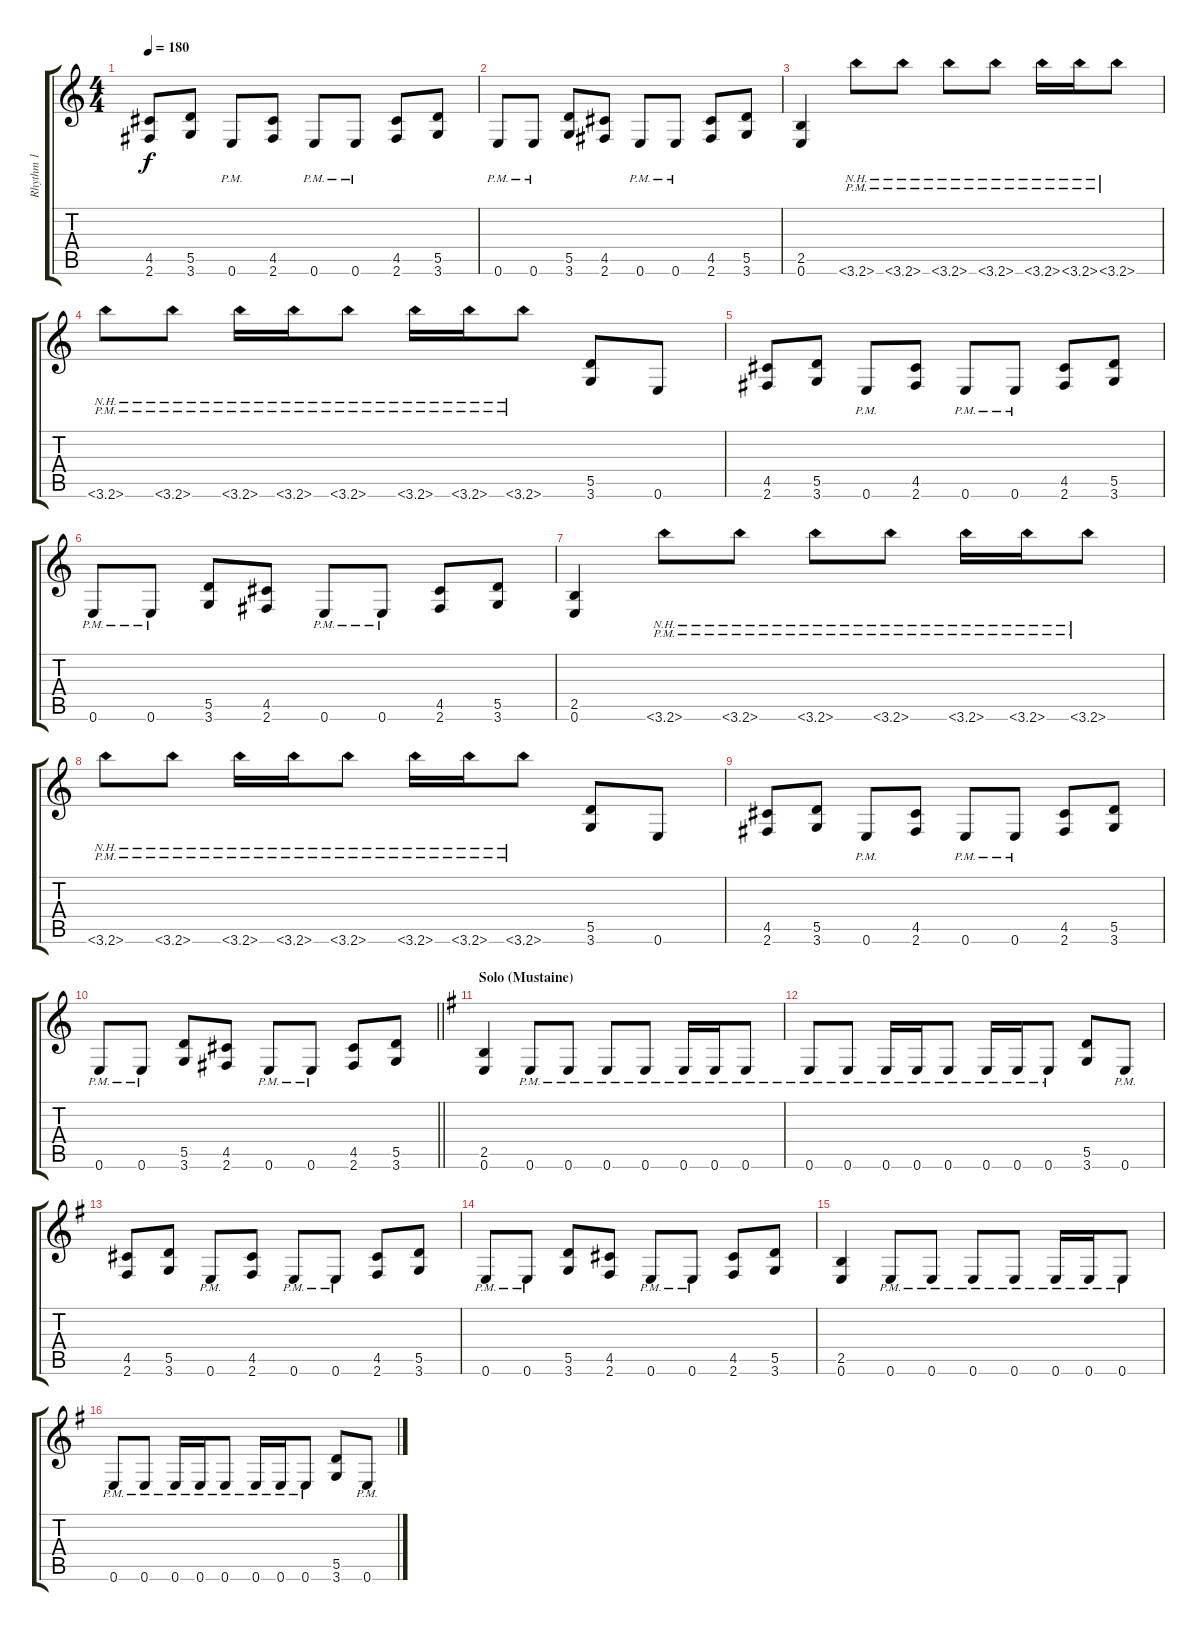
\track ("Rhythm 1" "Rhythm 1") {instrument distortionguitar}
\staff {score tabs}
\tuning (E4 B3 G3 D3 A2 E2) {hide}
\ts (4 4)
\tempo 180
\clef g2
\ks c
(4.5 2.6).8{dy f} (5.5 3.6).8 0.6{pm}.8 (4.5 2.6).8 0.6{pm}.8 0.6{pm}.8 (4.5 2.6).8 (5.5 3.6).8 |
0.6{pm}.8 0.6{pm}.8 (5.5 3.6).8 (4.5 2.6).8 0.6{pm}.8 0.6{pm}.8 (4.5 2.6).8 (5.5 3.6).8 |
(2.5 0.6).4 3.6{nh pm}.8 3.6{nh pm}.8 3.6{nh pm}.8 3.6{nh pm}.8 3.6{nh pm}.16 3.6{nh pm}.16 3.6{nh pm}.8 |
3.6{nh pm}.8 3.6{nh pm}.8 3.6{nh pm}.16 3.6{nh pm}.16 3.6{nh pm}.8 3.6{nh pm}.16 3.6{nh pm}.16 3.6{nh pm}.8 (5.5 3.6).8 0.6.8 |
(4.5 2.6).8 (5.5 3.6).8 0.6{pm}.8 (4.5 2.6).8 0.6{pm}.8 0.6{pm}.8 (4.5 2.6).8 (5.5 3.6).8 |
0.6{pm}.8 0.6{pm}.8 (5.5 3.6).8 (4.5 2.6).8 0.6{pm}.8 0.6{pm}.8 (4.5 2.6).8 (5.5 3.6).8 |
(2.5 0.6).4 3.6{nh pm}.8 3.6{nh pm}.8 3.6{nh pm}.8 3.6{nh pm}.8 3.6{nh pm}.16 3.6{nh pm}.16 3.6{nh pm}.8 |
3.6{nh pm}.8 3.6{nh pm}.8 3.6{nh pm}.16 3.6{nh pm}.16 3.6{nh pm}.8 3.6{nh pm}.16 3.6{nh pm}.16 3.6{nh pm}.8 (5.5 3.6).8 0.6.8 |
(4.5 2.6).8 (5.5 3.6).8 0.6{pm}.8 (4.5 2.6).8 0.6{pm}.8 0.6{pm}.8 (4.5 2.6).8 (5.5 3.6).8 |
\barLineRight lightlight
0.6{pm}.8 0.6{pm}.8 (5.5 3.6).8 (4.5 2.6).8 0.6{pm}.8 0.6{pm}.8 (4.5 2.6).8 (5.5 3.6).8 |
\section ("" "Solo (Mustaine)")
\ks g
(2.5 0.6).4 0.6{pm}.8 0.6{pm}.8 0.6{pm}.8 0.6{pm}.8 0.6{pm}.16 0.6{pm}.16 0.6{pm}.8 |
0.6{pm}.8 0.6{pm}.8 0.6{pm}.16 0.6{pm}.16 0.6{pm}.8 0.6{pm}.16 0.6{pm}.16 0.6{pm}.8 (5.5 3.6).8 0.6{pm}.8 |
(4.5 2.6).8 (5.5 3.6).8 0.6{pm}.8 (4.5 2.6).8 0.6{pm}.8 0.6{pm}.8 (4.5 2.6).8 (5.5 3.6).8 |
0.6{pm}.8 0.6{pm}.8 (5.5 3.6).8 (4.5 2.6).8 0.6{pm}.8 0.6{pm}.8 (4.5 2.6).8 (5.5 3.6).8 |
(2.5 0.6).4 0.6{pm}.8 0.6{pm}.8 0.6{pm}.8 0.6{pm}.8 0.6{pm}.16 0.6{pm}.16 0.6{pm}.8 |
0.6{pm}.8 0.6{pm}.8 0.6{pm}.16 0.6{pm}.16 0.6{pm}.8 0.6{pm}.16 0.6{pm}.16 0.6{pm}.8 (5.5 3.6).8 0.6{pm}.8
